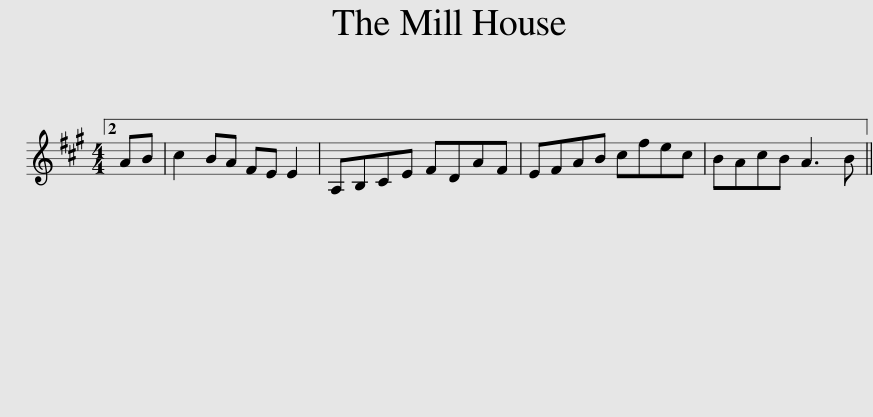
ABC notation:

X:1
L:1/8
M:4/4
I:linebreak $
K:A
V:1 treble
V:1
 AB | c2 BA FE E2 | A,B,CE FDAF | EFAB cfec | BAcB A3 B || %5
